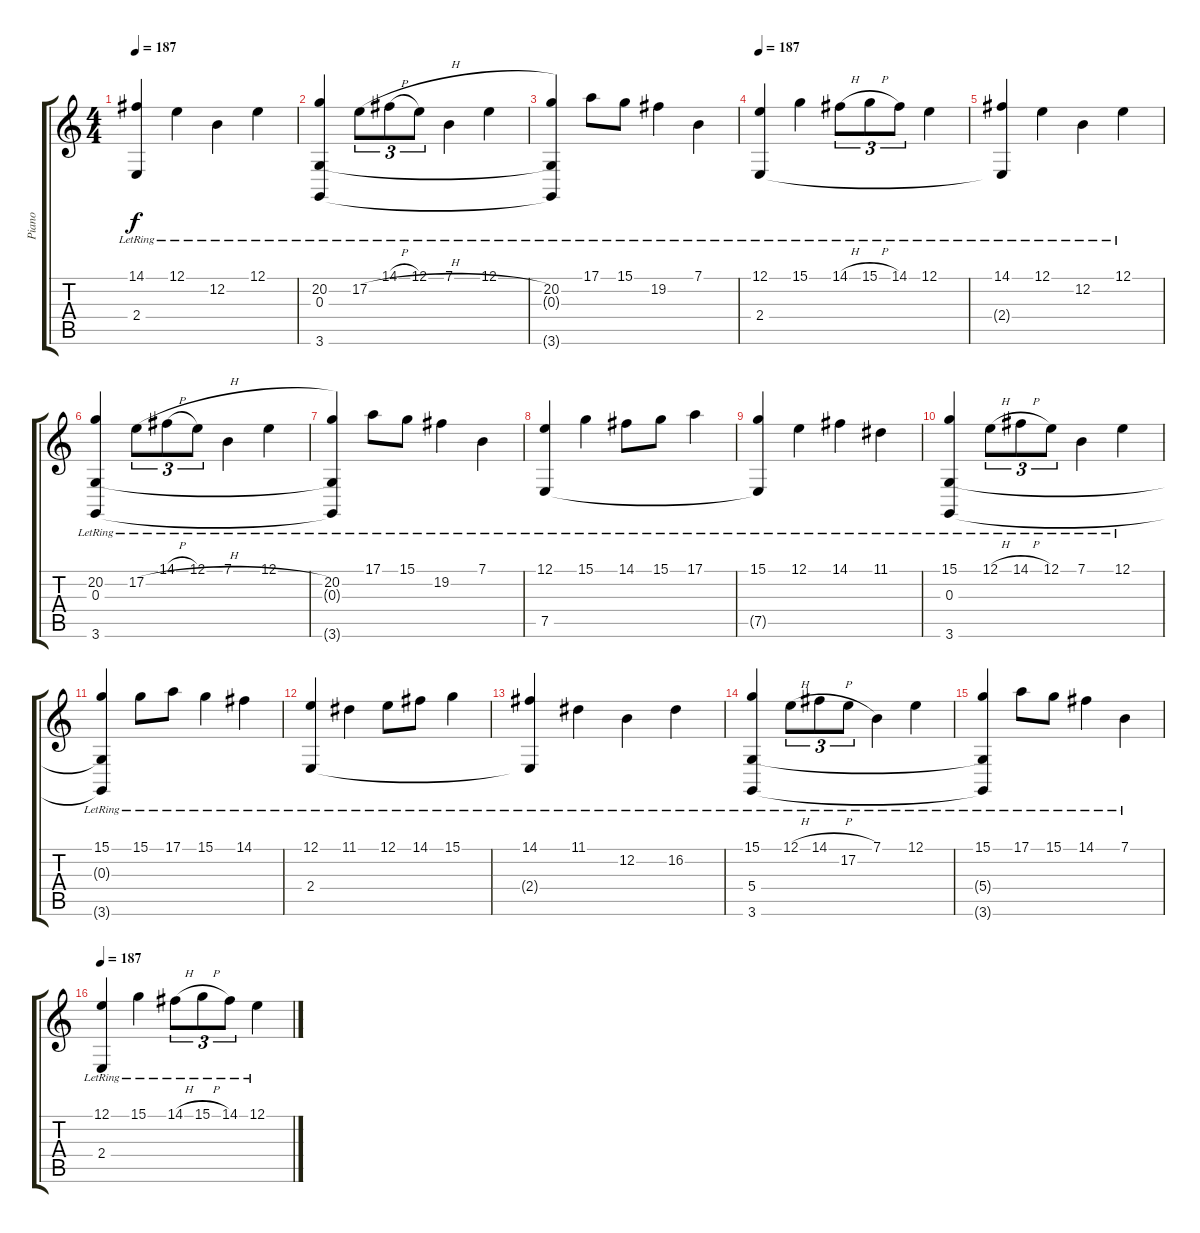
\track ("Piano" "Piano") {instrument brightacousticpiano}
\staff {score tabs}
\tuning (E4 B3 G3 D3 A2 E2) {hide}
\ts (4 4)
\tempo 187
\clef g2
\ks c
(14.1{lr} 2.4{t}).4{dy f} 12.1{lr}.4 12.2{lr}.4 12.1{lr}.4 |
(20.2{lr} 0.3{lr} 3.6{lr}).4 17.2{h lr}.8{tu (3 2)} 14.1{h lr}.8{tu (3 2)} 12.1{lr}.8{tu (3 2)} 7.1{lr}.4 12.1{lr}.4 |
(20.2{lr} 0.3{t} 3.6{t}).4 17.1{lr}.8 15.1{lr}.8 19.2{lr}.4 7.1{lr}.4 |
\tempo 187
(12.1{lr} 2.4{lr}).4{volume 16 instrument brightacousticpiano} 15.1{lr}.4 14.1{h lr}.8{tu (3 2)} 15.1{h lr}.8{tu (3 2)} 14.1{lr}.8{tu (3 2)} 12.1{lr}.4 |
(14.1{lr} 2.4{t}).4 12.1{lr}.4 12.2{lr}.4 12.1{lr}.4 |
(20.2{lr} 0.3{lr} 3.6{lr}).4 17.2{h lr}.8{tu (3 2)} 14.1{h lr}.8{tu (3 2)} 12.1{lr}.8{tu (3 2)} 7.1{lr}.4 12.1{lr}.4 |
(20.2{lr} 0.3{t} 3.6{t}).4 17.1{lr}.8 15.1{lr}.8 19.2{lr}.4 7.1{lr}.4 |
(12.1{lr} 7.5{lr}).4 15.1{lr}.4 14.1{lr}.8 15.1{lr}.8 17.1{lr}.4 |
(15.1{lr} 7.5{t}).4 12.1{lr}.4 14.1{lr}.4 11.1{lr}.4 |
(15.1{lr} 0.3{lr} 3.6{lr}).4 12.1{h lr}.8{tu (3 2)} 14.1{h lr}.8{tu (3 2)} 12.1{lr}.8{tu (3 2)} 7.1{lr}.4 12.1{lr}.4 |
(15.1{lr} 0.3{t} 3.6{t}).4 15.1{lr}.8 17.1{lr}.8 15.1{lr}.4 14.1{lr}.4 |
(12.1{lr} 2.4{lr}).4 11.1{lr}.4 12.1{lr}.8 14.1{lr}.8 15.1{lr}.4 |
(14.1{lr} 2.4{t}).4 11.1{lr}.4 12.2{lr}.4 16.2{lr}.4 |
(15.1{lr} 5.4{lr} 3.6{lr}).4 12.1{h lr}.8{tu (3 2)} 14.1{h lr}.8{tu (3 2)} 17.2{lr}.8{tu (3 2)} 7.1{lr}.4 12.1{lr}.4 |
(15.1{lr} 5.4{t} 3.6{t}).4 17.1{lr}.8 15.1{lr}.8 14.1{lr}.4 7.1{lr}.4 |
\tempo 187
(12.1{lr} 2.4{lr}).4{volume 16 instrument brightacousticpiano} 15.1{lr}.4 14.1{h lr}.8{tu (3 2)} 15.1{h lr}.8{tu (3 2)} 14.1{lr}.8{tu (3 2)} 12.1{lr}.4
